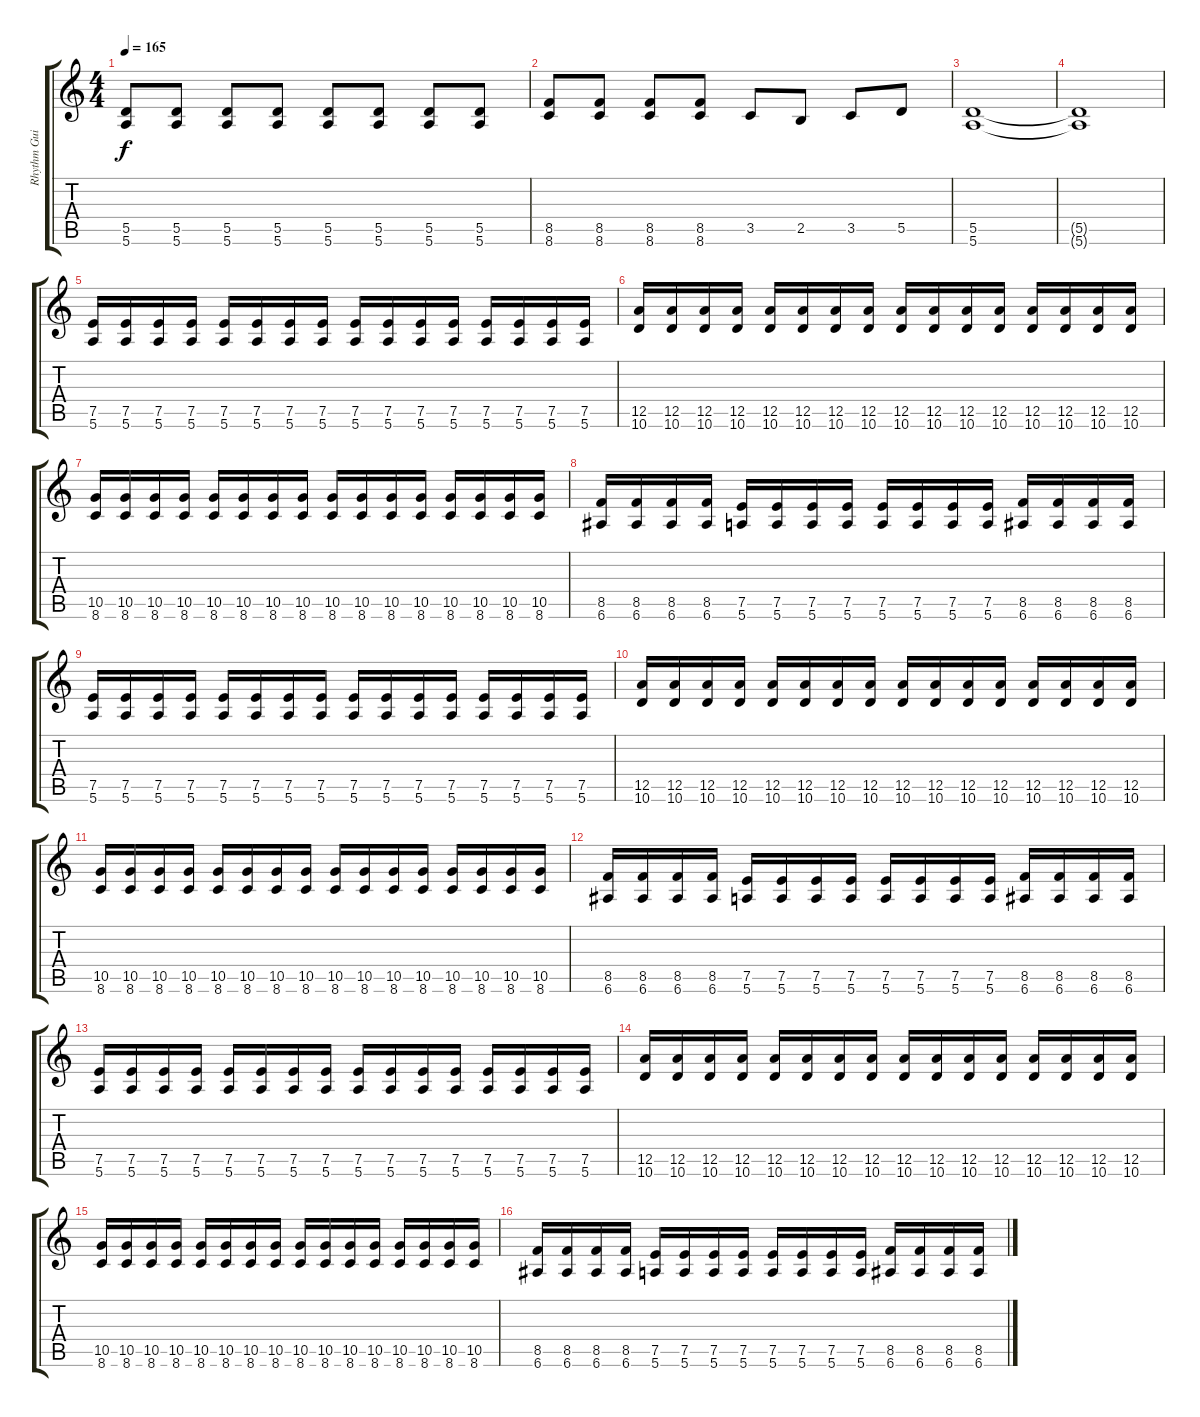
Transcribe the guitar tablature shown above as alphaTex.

\track ("Rhythm Guitar" "Rhythm Gui") {instrument distortionguitar}
\staff {score tabs}
\tuning (E4 B3 G3 D3 A2 E2) {hide}
\ts (4 4)
\tempo 165
\clef g2
\ks c
(5.5 5.6).8{dy f} (5.5 5.6).8 (5.5 5.6).8 (5.5 5.6).8 (5.5 5.6).8 (5.5 5.6).8 (5.5 5.6).8 (5.5 5.6).8 |
(8.5 8.6).8 (8.5 8.6).8 (8.5 8.6).8 (8.5 8.6).8 3.5.8 2.5.8 3.5.8 5.5.8 |
(5.5 5.6).1 |
(5.5{t} 5.6{t}).1 |
(7.5 5.6).16 (7.5 5.6).16 (7.5 5.6).16 (7.5 5.6).16 (7.5 5.6).16 (7.5 5.6).16 (7.5 5.6).16 (7.5 5.6).16 (7.5 5.6).16 (7.5 5.6).16 (7.5 5.6).16 (7.5 5.6).16 (7.5 5.6).16 (7.5 5.6).16 (7.5 5.6).16 (7.5 5.6).16 |
(12.5 10.6).16 (12.5 10.6).16 (12.5 10.6).16 (12.5 10.6).16 (12.5 10.6).16 (12.5 10.6).16 (12.5 10.6).16 (12.5 10.6).16 (12.5 10.6).16 (12.5 10.6).16 (12.5 10.6).16 (12.5 10.6).16 (12.5 10.6).16 (12.5 10.6).16 (12.5 10.6).16 (12.5 10.6).16 |
(10.5 8.6).16 (10.5 8.6).16 (10.5 8.6).16 (10.5 8.6).16 (10.5 8.6).16 (10.5 8.6).16 (10.5 8.6).16 (10.5 8.6).16 (10.5 8.6).16 (10.5 8.6).16 (10.5 8.6).16 (10.5 8.6).16 (10.5 8.6).16 (10.5 8.6).16 (10.5 8.6).16 (10.5 8.6).16 |
(8.5 6.6).16 (8.5 6.6).16 (8.5 6.6).16 (8.5 6.6).16 (7.5 5.6).16 (7.5 5.6).16 (7.5 5.6).16 (7.5 5.6).16 (7.5 5.6).16 (7.5 5.6).16 (7.5 5.6).16 (7.5 5.6).16 (8.5 6.6).16 (8.5 6.6).16 (8.5 6.6).16 (8.5 6.6).16 |
(7.5 5.6).16 (7.5 5.6).16 (7.5 5.6).16 (7.5 5.6).16 (7.5 5.6).16 (7.5 5.6).16 (7.5 5.6).16 (7.5 5.6).16 (7.5 5.6).16 (7.5 5.6).16 (7.5 5.6).16 (7.5 5.6).16 (7.5 5.6).16 (7.5 5.6).16 (7.5 5.6).16 (7.5 5.6).16 |
(12.5 10.6).16 (12.5 10.6).16 (12.5 10.6).16 (12.5 10.6).16 (12.5 10.6).16 (12.5 10.6).16 (12.5 10.6).16 (12.5 10.6).16 (12.5 10.6).16 (12.5 10.6).16 (12.5 10.6).16 (12.5 10.6).16 (12.5 10.6).16 (12.5 10.6).16 (12.5 10.6).16 (12.5 10.6).16 |
(10.5 8.6).16 (10.5 8.6).16 (10.5 8.6).16 (10.5 8.6).16 (10.5 8.6).16 (10.5 8.6).16 (10.5 8.6).16 (10.5 8.6).16 (10.5 8.6).16 (10.5 8.6).16 (10.5 8.6).16 (10.5 8.6).16 (10.5 8.6).16 (10.5 8.6).16 (10.5 8.6).16 (10.5 8.6).16 |
(8.5 6.6).16 (8.5 6.6).16 (8.5 6.6).16 (8.5 6.6).16 (7.5 5.6).16 (7.5 5.6).16 (7.5 5.6).16 (7.5 5.6).16 (7.5 5.6).16 (7.5 5.6).16 (7.5 5.6).16 (7.5 5.6).16 (8.5 6.6).16 (8.5 6.6).16 (8.5 6.6).16 (8.5 6.6).16 |
(7.5 5.6).16 (7.5 5.6).16 (7.5 5.6).16 (7.5 5.6).16 (7.5 5.6).16 (7.5 5.6).16 (7.5 5.6).16 (7.5 5.6).16 (7.5 5.6).16 (7.5 5.6).16 (7.5 5.6).16 (7.5 5.6).16 (7.5 5.6).16 (7.5 5.6).16 (7.5 5.6).16 (7.5 5.6).16 |
(12.5 10.6).16 (12.5 10.6).16 (12.5 10.6).16 (12.5 10.6).16 (12.5 10.6).16 (12.5 10.6).16 (12.5 10.6).16 (12.5 10.6).16 (12.5 10.6).16 (12.5 10.6).16 (12.5 10.6).16 (12.5 10.6).16 (12.5 10.6).16 (12.5 10.6).16 (12.5 10.6).16 (12.5 10.6).16 |
(10.5 8.6).16 (10.5 8.6).16 (10.5 8.6).16 (10.5 8.6).16 (10.5 8.6).16 (10.5 8.6).16 (10.5 8.6).16 (10.5 8.6).16 (10.5 8.6).16 (10.5 8.6).16 (10.5 8.6).16 (10.5 8.6).16 (10.5 8.6).16 (10.5 8.6).16 (10.5 8.6).16 (10.5 8.6).16 |
(8.5 6.6).16 (8.5 6.6).16 (8.5 6.6).16 (8.5 6.6).16 (7.5 5.6).16 (7.5 5.6).16 (7.5 5.6).16 (7.5 5.6).16 (7.5 5.6).16 (7.5 5.6).16 (7.5 5.6).16 (7.5 5.6).16 (8.5 6.6).16 (8.5 6.6).16 (8.5 6.6).16 (8.5 6.6).16
